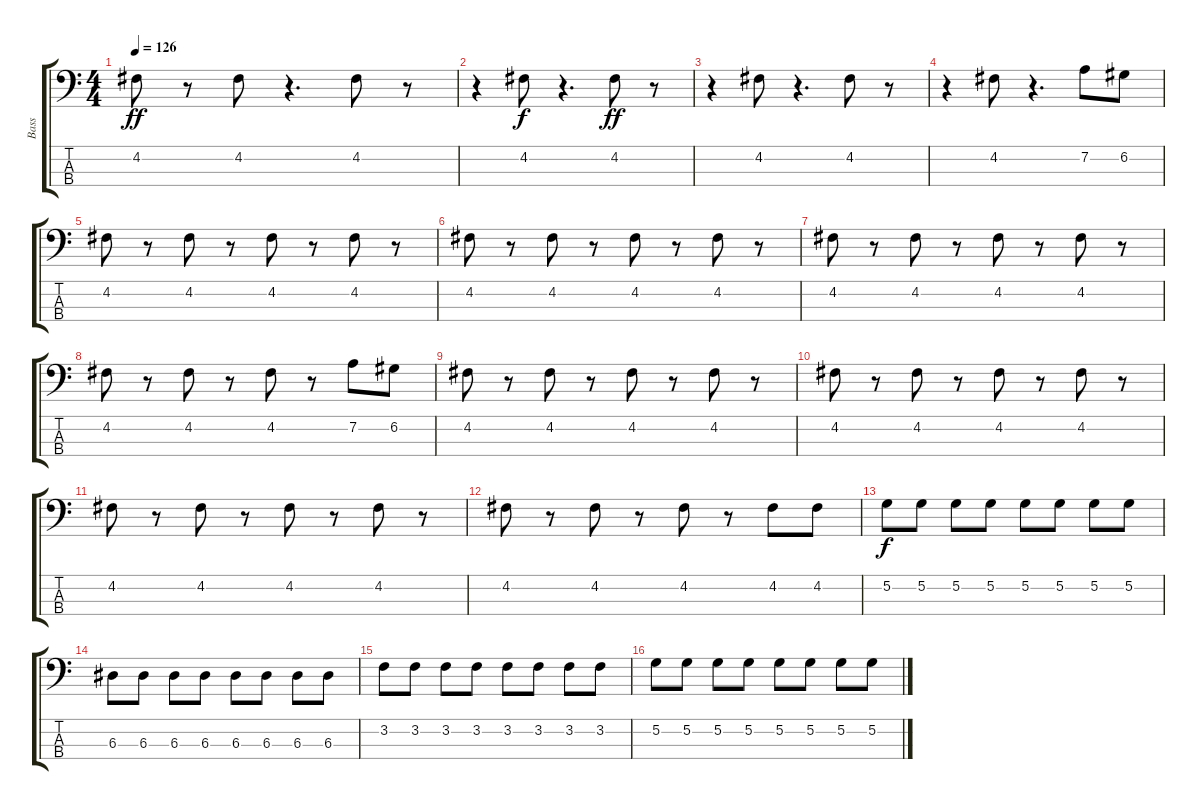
\track ("Bass" "Bass") {instrument electricbassfinger}
\staff {score tabs}
\tuning (G2 D2 A1 E1) {hide}
\ts (4 4)
\tempo 126
\clef f4
\ks c
4.2.8{dy ff} r.8 4.2.8 r.4{d} 4.2.8 r.8 |
r.4 4.2.8{dy f} r.4{d} 4.2.8{dy ff} r.8 |
r.4 4.2.8 r.4{d} 4.2.8 r.8 |
r.4 4.2.8 r.4{d} 7.2.8 6.2.8 |
4.2.8 r.8 4.2.8 r.8 4.2.8 r.8 4.2.8 r.8 |
4.2.8 r.8 4.2.8 r.8 4.2.8 r.8 4.2.8 r.8 |
4.2.8 r.8 4.2.8 r.8 4.2.8 r.8 4.2.8 r.8 |
4.2.8 r.8 4.2.8 r.8 4.2.8 r.8 7.2.8 6.2.8 |
4.2.8 r.8 4.2.8 r.8 4.2.8 r.8 4.2.8 r.8 |
4.2.8 r.8 4.2.8 r.8 4.2.8 r.8 4.2.8 r.8 |
4.2.8 r.8 4.2.8 r.8 4.2.8 r.8 4.2.8 r.8 |
4.2.8 r.8 4.2.8 r.8 4.2.8 r.8 4.2.8 4.2.8 |
5.2.8{dy f} 5.2.8 5.2.8 5.2.8 5.2.8 5.2.8 5.2.8 5.2.8 |
6.3.8 6.3.8 6.3.8 6.3.8 6.3.8 6.3.8 6.3.8 6.3.8 |
3.2.8 3.2.8 3.2.8 3.2.8 3.2.8 3.2.8 3.2.8 3.2.8 |
5.2.8 5.2.8 5.2.8 5.2.8 5.2.8 5.2.8 5.2.8 5.2.8
